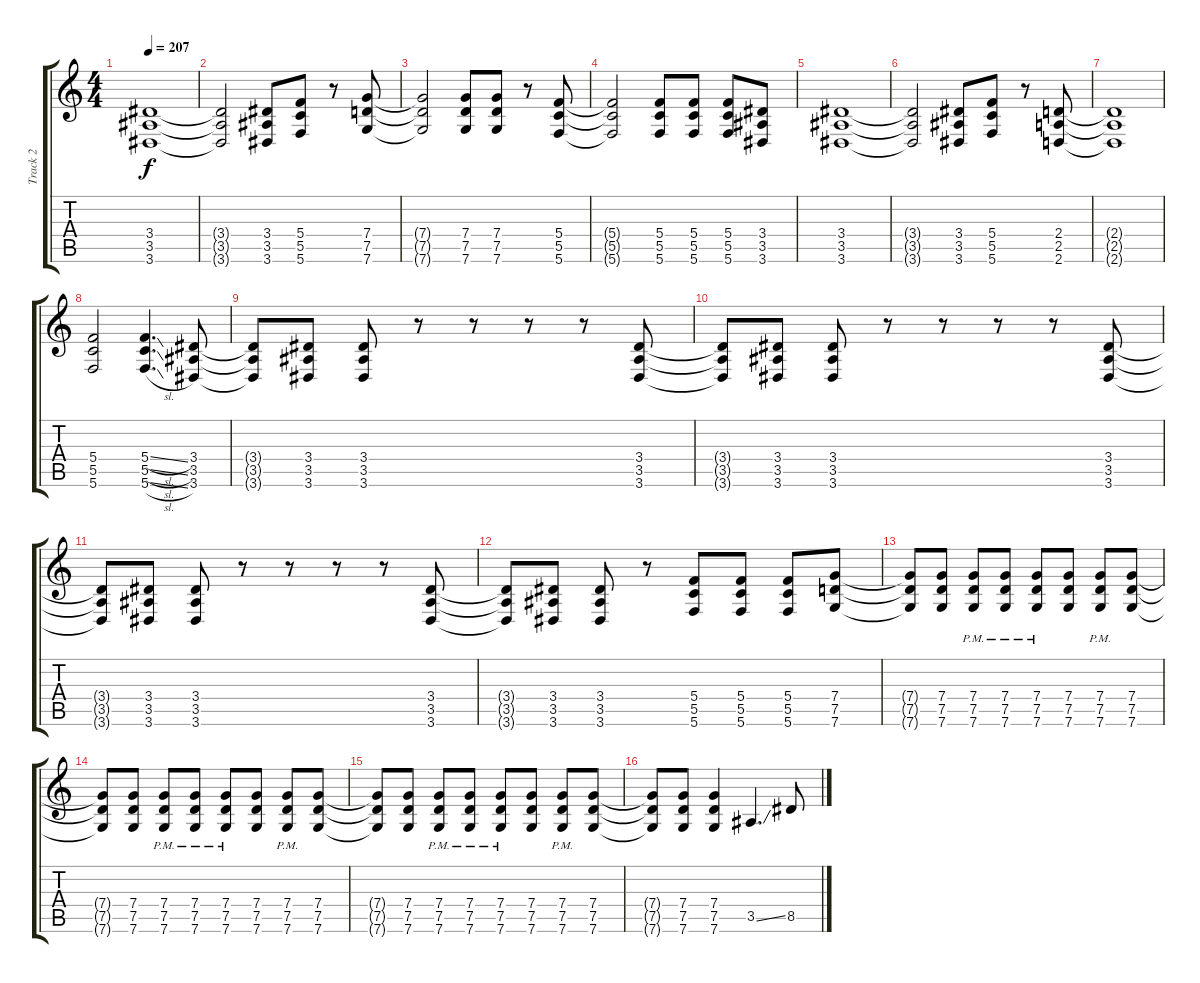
\track ("Track 2" "Track 2") {instrument distortionguitar}
\staff {score tabs}
\tuning (D4 A3 F3 C3 G2 C2) {hide}
\ts (4 4)
\tempo 207
\clef g2
\ks c
(3.4{t} 3.5{t} 3.6{t}).1{dy f} |
(3.4{t} 3.5{t} 3.6{t}).2 (3.4 3.5 3.6).8 (5.4 5.5 5.6).8 r.8 (7.4 7.5 7.6).8 |
(7.4{t} 7.5{t} 7.6{t}).2 (7.4 7.5 7.6).8 (7.4 7.5 7.6).8 r.8 (5.4 5.5 5.6).8 |
(5.4{t} 5.5{t} 5.6{t}).2 (5.4 5.5 5.6).8 (5.4 5.5 5.6).8 (5.4 5.5 5.6).8 (3.4 3.5 3.6).8 |
(3.4 3.5 3.6).1 |
(3.4{t} 3.5{t} 3.6{t}).2 (3.4 3.5 3.6).8 (5.4 5.5 5.6).8 r.8 (2.4 2.5 2.6).8 |
(2.4{t} 2.5{t} 2.6{t}).1 |
(5.4 5.5 5.6).2 (5.4{sl} 5.5{sl} 5.6{sl}).4{d} (3.4 3.5 3.6).8 |
(3.4{t} 3.5{t} 3.6{t}).8 (3.4 3.5 3.6).8 (3.4 3.5 3.6).8 r.8 r.8 r.8 r.8 (3.4 3.5 3.6).8 |
(3.4{t} 3.5{t} 3.6{t}).8 (3.4 3.5 3.6).8 (3.4 3.5 3.6).8 r.8 r.8 r.8 r.8 (3.4 3.5 3.6).8 |
(3.4{t} 3.5{t} 3.6{t}).8 (3.4 3.5 3.6).8 (3.4 3.5 3.6).8 r.8 r.8 r.8 r.8 (3.4 3.5 3.6).8 |
(3.4{t} 3.5{t} 3.6{t}).8 (3.4 3.5 3.6).8 (3.4 3.5 3.6).8 r.8 (5.4 5.5 5.6).8 (5.4 5.5 5.6).8 (5.4 5.5 5.6).8 (7.4 7.5 7.6).8 |
(7.4{t} 7.5{t} 7.6{t}).8 (7.4 7.5 7.6).8 (7.4{pm} 7.5{pm} 7.6{pm}).8 (7.4{pm} 7.5{pm} 7.6{pm}).8 (7.4{pm} 7.5{pm} 7.6{pm}).8 (7.4 7.5 7.6).8 (7.4{pm} 7.5{pm} 7.6{pm}).8 (7.4 7.5 7.6).8 |
(7.4{t} 7.5{t} 7.6{t}).8 (7.4 7.5 7.6).8 (7.4{pm} 7.5{pm} 7.6{pm}).8 (7.4{pm} 7.5{pm} 7.6{pm}).8 (7.4{pm} 7.5{pm} 7.6{pm}).8 (7.4 7.5 7.6).8 (7.4{pm} 7.5{pm} 7.6{pm}).8 (7.4 7.5 7.6).8 |
(7.4{t} 7.5{t} 7.6{t}).8 (7.4 7.5 7.6).8 (7.4{pm} 7.5{pm} 7.6{pm}).8 (7.4{pm} 7.5{pm} 7.6{pm}).8 (7.4{pm} 7.5{pm} 7.6{pm}).8 (7.4 7.5 7.6).8 (7.4{pm} 7.5{pm} 7.6{pm}).8 (7.4 7.5 7.6).8 |
(7.4{t} 7.5{t} 7.6{t}).8 (7.4 7.5 7.6).8 (7.4 7.5 7.6).4 3.5{ss}.4{d} 8.5.8
